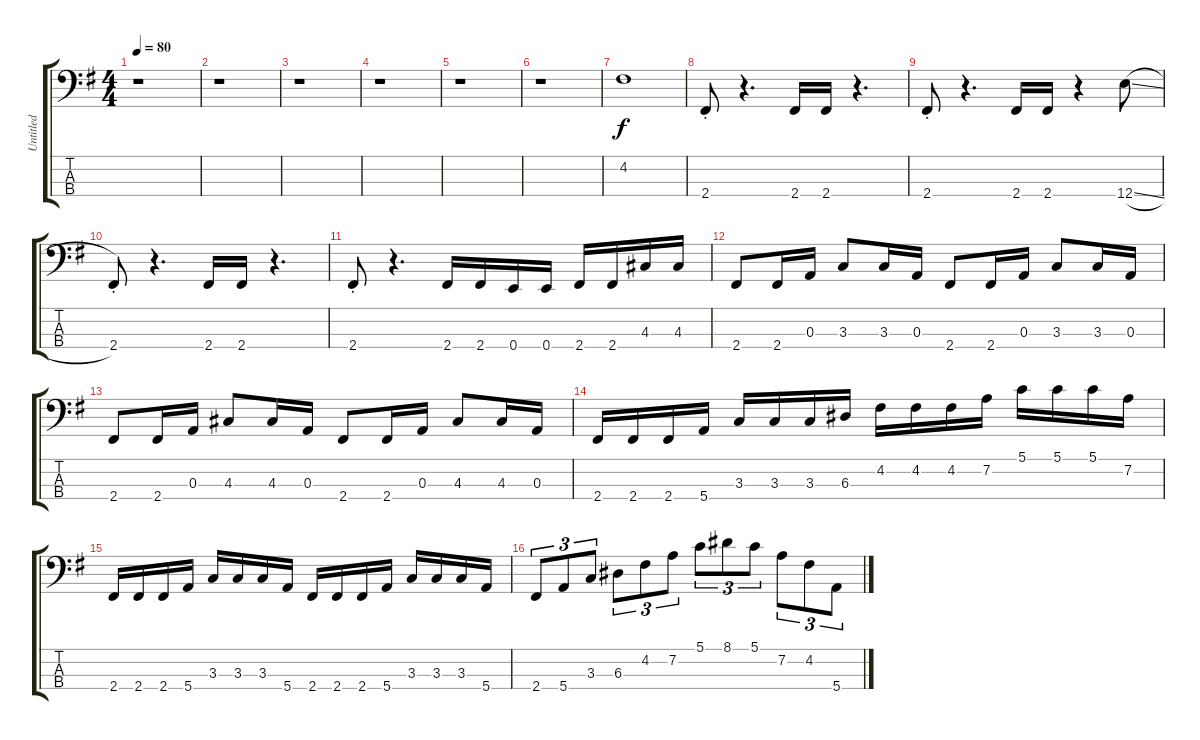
\track ("Untitled" "Untitled") {instrument electricbassfinger}
\staff {score tabs}
\tuning (G2 D2 A1 E1) {hide}
\ts (4 4)
\tempo 80
\clef f4
\ks g
r.1{dy f} |
r.1 |
r.1 |
r.1 |
r.1 |
r.1 |
4.2.1 |
2.4{st}.8 r.4{d} 2.4.16 2.4.16 r.4{d} |
2.4{st}.8 r.4{d} 2.4.16 2.4.16 r.4 12.4{sl}.8 |
2.4{st}.8 r.4{d} 2.4.16 2.4.16 r.4{d} |
2.4{st}.8 r.4{d} 2.4.16 2.4.16 0.4.16 0.4.16 2.4.16 2.4.16 4.3.16 4.3.16 |
2.4.8 2.4.16 0.3.16 3.3.8 3.3.16 0.3.16 2.4.8 2.4.16 0.3.16 3.3.8 3.3.16 0.3.16 |
2.4.8 2.4.16 0.3.16 4.3.8 4.3.16 0.3.16 2.4.8 2.4.16 0.3.16 4.3.8 4.3.16 0.3.16 |
2.4.16 2.4.16 2.4.16 5.4.16 3.3.16 3.3.16 3.3.16 6.3.16 4.2.16 4.2.16 4.2.16 7.2.16 5.1.16 5.1.16 5.1.16 7.2.16 |
2.4.16 2.4.16 2.4.16 5.4.16 3.3.16 3.3.16 3.3.16 5.4.16 2.4.16 2.4.16 2.4.16 5.4.16 3.3.16 3.3.16 3.3.16 5.4.16 |
2.4.8{tu (3 2)} 5.4.8{tu (3 2)} 3.3.8{tu (3 2)} 6.3.8{tu (3 2)} 4.2.8{tu (3 2)} 7.2.8{tu (3 2)} 5.1.8{tu (3 2)} 8.1.8{tu (3 2)} 5.1.8{tu (3 2)} 7.2.8{tu (3 2)} 4.2.8{tu (3 2)} 5.4.8{tu (3 2)}
